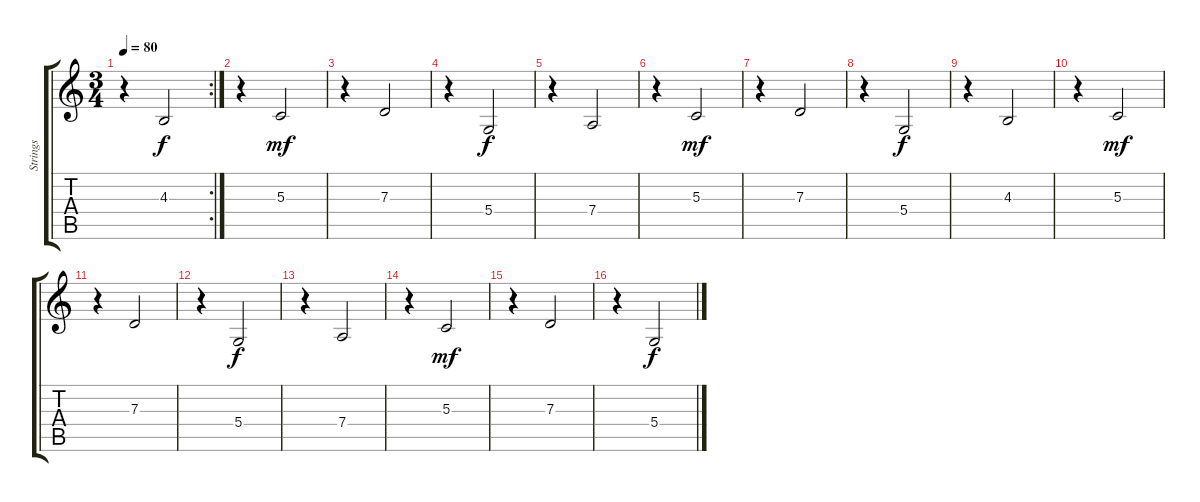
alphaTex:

\track ("Strings" "Strings") {instrument stringensemble2}
\staff {score tabs}
\tuning (E4 B3 G3 D3 A2 E2) {hide}
\rc 2
\ts (3 4)
\tempo 80
\clef g2
\ks c
r.4{dy f} 4.3.2 |
r.4 5.3.2{dy mf} |
r.4 7.3.2 |
r.4 5.4.2{dy f} |
r.4 7.4.2 |
r.4 5.3.2{dy mf} |
r.4 7.3.2 |
r.4 5.4.2{dy f} |
r.4 4.3.2 |
r.4 5.3.2{dy mf} |
r.4 7.3.2 |
r.4 5.4.2{dy f} |
r.4 7.4.2 |
r.4 5.3.2{dy mf} |
r.4 7.3.2 |
r.4 5.4.2{dy f}
